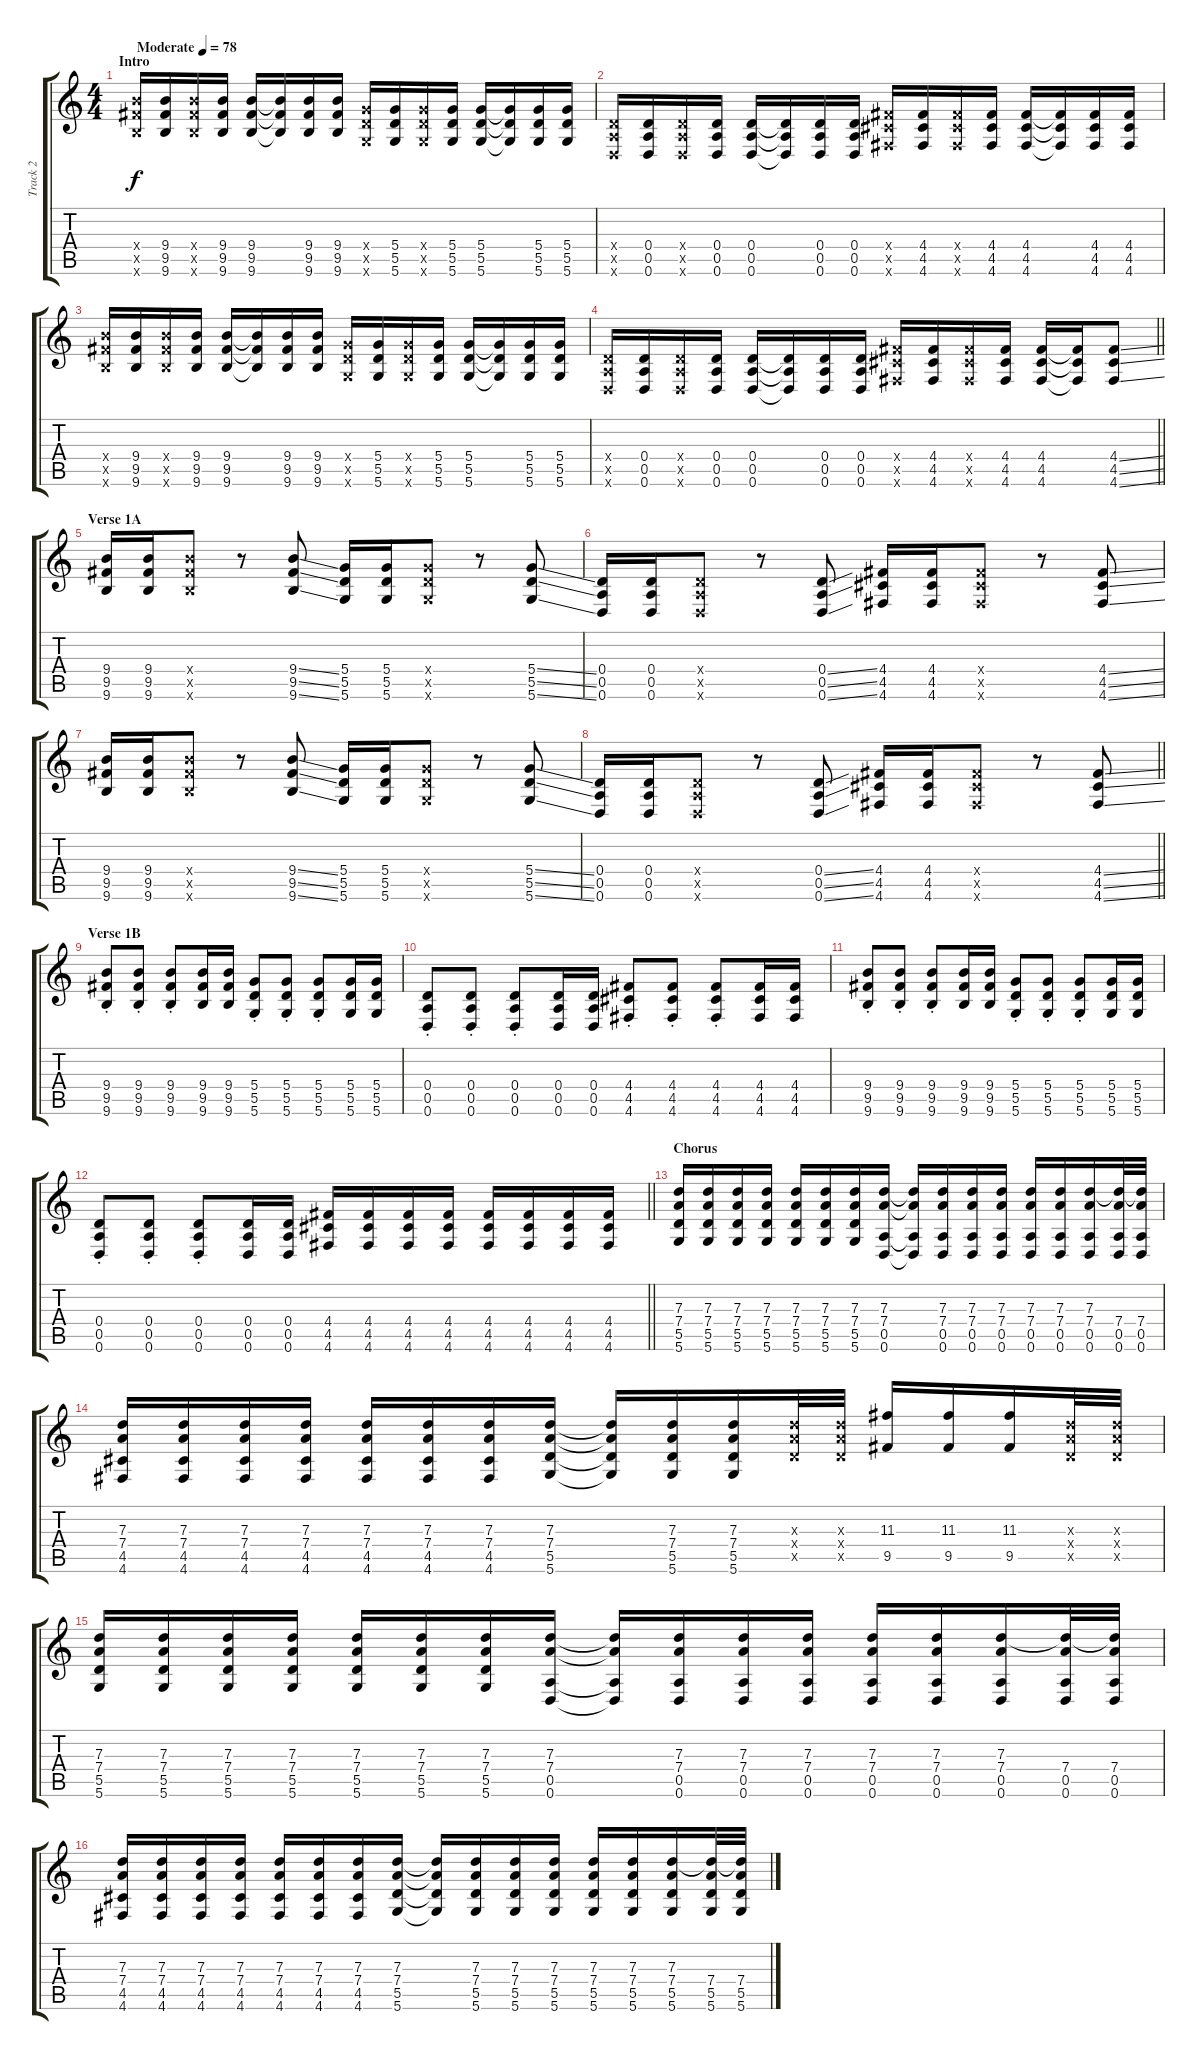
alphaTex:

\track ("Track 2" "Track 2") {instrument acousticguitarsteel}
\staff {score tabs}
\tuning (E4 B3 G3 D3 A2 D2) {hide}
\ts (4 4)
\section ("" "Intro")
\tempo (78 "Moderate")
\clef g2
\ks c
(9.4{x} 9.5{x} 9.6{x}).16{dy f instrument acousticguitarsteel} (9.4 9.5 9.6).16 (9.4{x} 9.5{x} 9.6{x}).16 (9.4 9.5 9.6).16 (9.4 9.5 9.6).16 (9.4{t} 9.5{t} 9.6{t}).16 (9.4 9.5 9.6).16 (9.4 9.5 9.6).16 (5.4{x} 5.5{x} 5.6{x}).16 (5.4 5.5 5.6).16 (5.4{x} 5.5{x} 5.6{x}).16 (5.4 5.5 5.6).16 (5.4 5.5 5.6).16 (5.4{t} 5.5{t} 5.6{t}).16 (5.4 5.5 5.6).16 (5.4 5.5 5.6).16 |
(0.4{x} 0.5{x} 0.6{x}).16 (0.4 0.5 0.6).16 (0.4{x} 0.5{x} 0.6{x}).16 (0.4 0.5 0.6).16 (0.4 0.5 0.6).16 (0.4{t} 0.5{t} 0.6{t}).16 (0.4 0.5 0.6).16 (0.4 0.5 0.6).16 (4.4{x} 4.5{x} 4.6{x}).16 (4.4 4.5 4.6).16 (4.4{x} 4.5{x} 4.6{x}).16 (4.4 4.5 4.6).16 (4.4 4.5 4.6).16 (4.4{t} 4.5{t} 4.6{t}).16 (4.4 4.5 4.6).16 (4.4 4.5 4.6).16 |
(9.4{x} 9.5{x} 9.6{x}).16 (9.4 9.5 9.6).16 (9.4{x} 9.5{x} 9.6{x}).16 (9.4 9.5 9.6).16 (9.4 9.5 9.6).16 (9.4{t} 9.5{t} 9.6{t}).16 (9.4 9.5 9.6).16 (9.4 9.5 9.6).16 (5.4{x} 5.5{x} 5.6{x}).16 (5.4 5.5 5.6).16 (5.4{x} 5.5{x} 5.6{x}).16 (5.4 5.5 5.6).16 (5.4 5.5 5.6).16 (5.4{t} 5.5{t} 5.6{t}).16 (5.4 5.5 5.6).16 (5.4 5.5 5.6).16 |
\barLineRight lightlight
(0.4{x} 0.5{x} 0.6{x}).16 (0.4 0.5 0.6).16 (0.4{x} 0.5{x} 0.6{x}).16 (0.4 0.5 0.6).16 (0.4 0.5 0.6).16 (0.4{t} 0.5{t} 0.6{t}).16 (0.4 0.5 0.6).16 (0.4 0.5 0.6).16 (4.4{x} 4.5{x} 4.6{x}).16 (4.4 4.5 4.6).16 (4.4{x} 4.5{x} 4.6{x}).16 (4.4 4.5 4.6).16 (4.4 4.5 4.6).16 (4.4{t} 4.5{t} 4.6{t}).16 (4.4{ss} 4.5{ss} 4.6{ss}).8 |
\section ("" "Verse 1A")
(9.4 9.5 9.6).16 (9.4 9.5 9.6).16 (9.4{x} 9.5{x} 9.6{x}).8 r.8 (9.4{ss} 9.5{ss} 9.6{ss}).8 (5.4 5.5 5.6).16 (5.4 5.5 5.6).16 (5.4{x} 5.5{x} 5.6{x}).8 r.8 (5.4{ss} 5.5{ss} 5.6{ss}).8 |
(0.4 0.5 0.6).16 (0.4 0.5 0.6).16 (0.4{x} 0.5{x} 0.6{x}).8 r.8 (0.4{ss} 0.5{ss} 0.6{ss}).8 (4.4 4.5 4.6).16 (4.4 4.5 4.6).16 (4.4{x} 4.5{x} 4.6{x}).8 r.8 (4.4{ss} 4.5{ss} 4.6{ss}).8 |
(9.4 9.5 9.6).16 (9.4 9.5 9.6).16 (9.4{x} 9.5{x} 9.6{x}).8 r.8 (9.4{ss} 9.5{ss} 9.6{ss}).8 (5.4 5.5 5.6).16 (5.4 5.5 5.6).16 (5.4{x} 5.5{x} 5.6{x}).8 r.8 (5.4{ss} 5.5{ss} 5.6{ss}).8 |
\barLineRight lightlight
(0.4 0.5 0.6).16 (0.4 0.5 0.6).16 (0.4{x} 0.5{x} 0.6{x}).8 r.8 (0.4{ss} 0.5{ss} 0.6{ss}).8 (4.4 4.5 4.6).16 (4.4 4.5 4.6).16 (4.4{x} 4.5{x} 4.6{x}).8 r.8 (4.4{ss} 4.5{ss} 4.6{ss}).8 |
\section ("" "Verse 1B")
(9.4{st} 9.5{st} 9.6{st}).8 (9.4{st} 9.5{st} 9.6{st}).8 (9.4{st} 9.5{st} 9.6{st}).8 (9.4 9.5 9.6).16 (9.4 9.5 9.6).16 (5.4{st} 5.5{st} 5.6{st}).8 (5.4{st} 5.5{st} 5.6{st}).8 (5.4{st} 5.5{st} 5.6{st}).8 (5.4 5.5 5.6).16 (5.4 5.5 5.6).16 |
(0.4{st} 0.5{st} 0.6{st}).8 (0.4{st} 0.5{st} 0.6{st}).8 (0.4{st} 0.5{st} 0.6{st}).8 (0.4 0.5 0.6).16 (0.4 0.5 0.6).16 (4.4{st} 4.5{st} 4.6{st}).8 (4.4{st} 4.5{st} 4.6{st}).8 (4.4{st} 4.5{st} 4.6{st}).8 (4.4 4.5 4.6).16 (4.4 4.5 4.6).16 |
(9.4{st} 9.5{st} 9.6{st}).8 (9.4{st} 9.5{st} 9.6{st}).8 (9.4{st} 9.5{st} 9.6{st}).8 (9.4 9.5 9.6).16 (9.4 9.5 9.6).16 (5.4{st} 5.5{st} 5.6{st}).8 (5.4{st} 5.5{st} 5.6{st}).8 (5.4{st} 5.5{st} 5.6{st}).8 (5.4 5.5 5.6).16 (5.4 5.5 5.6).16 |
\barLineRight lightlight
(0.4{st} 0.5{st} 0.6{st}).8 (0.4{st} 0.5{st} 0.6{st}).8 (0.4{st} 0.5{st} 0.6{st}).8 (0.4 0.5 0.6).16 (0.4 0.5 0.6).16 (4.4 4.5 4.6).16 (4.4 4.5 4.6).16 (4.4 4.5 4.6).16 (4.4 4.5 4.6).16 (4.4 4.5 4.6).16 (4.4 4.5 4.6).16 (4.4 4.5 4.6).16 (4.4 4.5 4.6).16 |
\section ("" "Chorus")
(7.3 7.4 5.5 5.6).16 (7.3 7.4 5.5 5.6).16 (7.3 7.4 5.5 5.6).16 (7.3 7.4 5.5 5.6).16 (7.3 7.4 5.5 5.6).16 (7.3 7.4 5.5 5.6).16 (7.3 7.4 5.5 5.6).16 (7.3 7.4 0.5 0.6).16 (7.3{t} 7.4{t} 0.5{t} 0.6{t}).16 (7.3 7.4 0.5 0.6).16 (7.3 7.4 0.5 0.6).16 (7.3 7.4 0.5 0.6).16 (7.3 7.4 0.5 0.6).16 (7.3 7.4 0.5 0.6).16 (7.3 7.4 0.5 0.6).16 (7.3{t} 7.4 0.5 0.6).32 (7.3{t} 7.4 0.5 0.6).32 |
(7.3 7.4 4.5 4.6).16 (7.3 7.4 4.5 4.6).16 (7.3 7.4 4.5 4.6).16 (7.3 7.4 4.5 4.6).16 (7.3 7.4 4.5 4.6).16 (7.3 7.4 4.5 4.6).16 (7.3 7.4 4.5 4.6).16 (7.3 7.4 5.5 5.6).16 (7.3{t} 7.4{t} 5.5{t} 5.6{t}).16 (7.3 7.4 5.5 5.6).16 (7.3 7.4 5.5 5.6).16 (7.3{x} 7.4{x} 5.5{x}).32 (7.3{x} 7.4{x} 5.5{x}).32 (11.3 9.5).16 (11.3 9.5).16 (11.3 9.5).16 (7.3{x} 7.4{x} 5.5{x}).32 (7.3{x} 7.4{x} 5.5{x}).32 |
(7.3 7.4 5.5 5.6).16 (7.3 7.4 5.5 5.6).16 (7.3 7.4 5.5 5.6).16 (7.3 7.4 5.5 5.6).16 (7.3 7.4 5.5 5.6).16 (7.3 7.4 5.5 5.6).16 (7.3 7.4 5.5 5.6).16 (7.3 7.4 0.5 0.6).16 (7.3{t} 7.4{t} 0.5{t} 0.6{t}).16 (7.3 7.4 0.5 0.6).16 (7.3 7.4 0.5 0.6).16 (7.3 7.4 0.5 0.6).16 (7.3 7.4 0.5 0.6).16 (7.3 7.4 0.5 0.6).16 (7.3 7.4 0.5 0.6).16 (7.3{t} 7.4 0.5 0.6).32 (7.3{t} 7.4 0.5 0.6).32 |
(7.3 7.4 4.5 4.6).16 (7.3 7.4 4.5 4.6).16 (7.3 7.4 4.5 4.6).16 (7.3 7.4 4.5 4.6).16 (7.3 7.4 4.5 4.6).16 (7.3 7.4 4.5 4.6).16 (7.3 7.4 4.5 4.6).16 (7.3 7.4 5.5 5.6).16 (7.3{t} 7.4{t} 5.5{t} 5.6{t}).16 (7.3 7.4 5.5 5.6).16 (7.3 7.4 5.5 5.6).16 (7.3 7.4 5.5 5.6).16 (7.3 7.4 5.5 5.6).16 (7.3 7.4 5.5 5.6).16 (7.3 7.4 5.5 5.6).16 (7.3{t} 7.4 5.5 5.6).32 (7.3{t} 7.4 5.5 5.6).32
